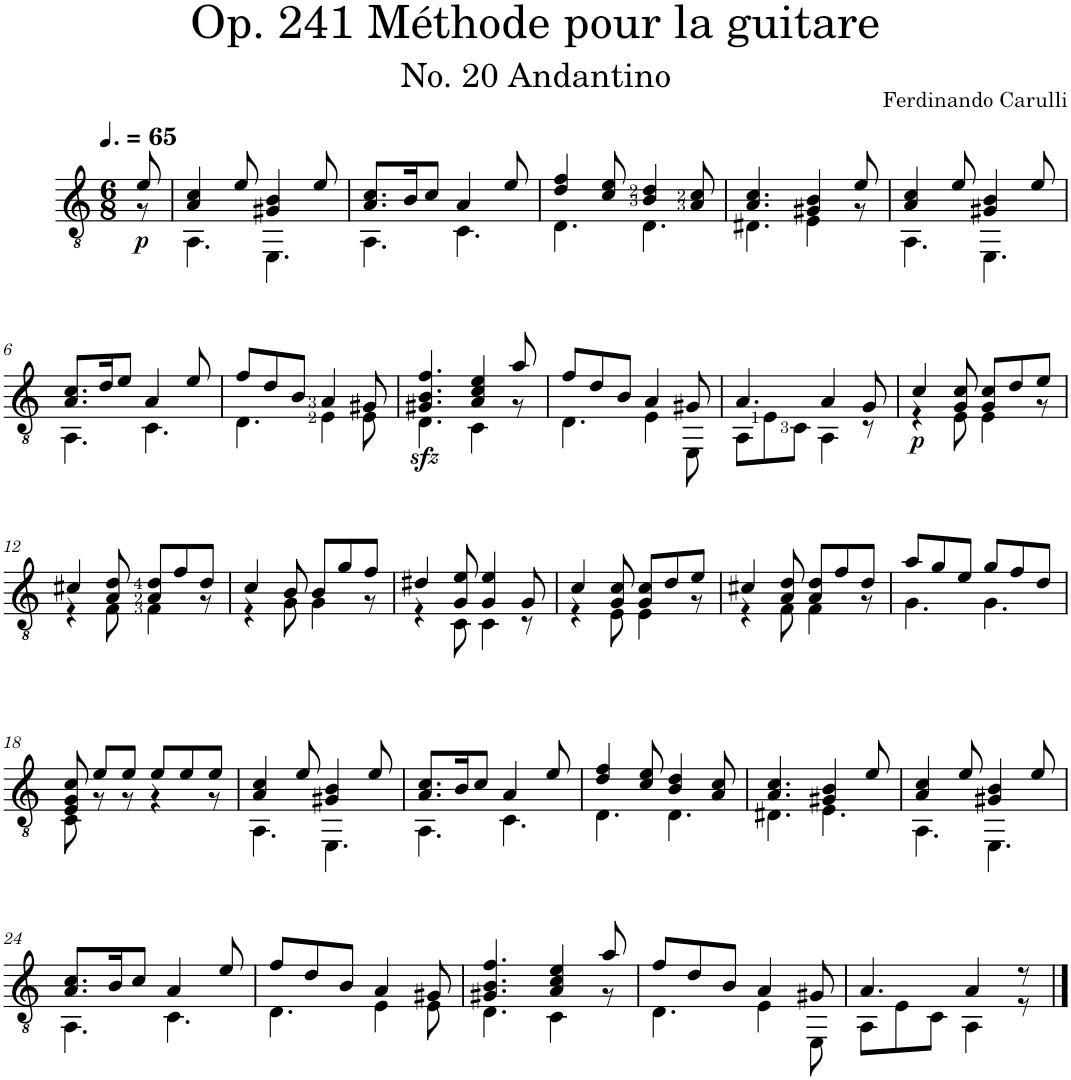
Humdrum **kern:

**kern	**dynam
*part1	*part1
*staff1	*staff1
*I"Classical Guitar	*
*clefGv2	*
*k[]	*
*a:	*
*M6/8	*
*MM98	*
=	=
*^	*
!	!	!LO:DY:b
8e/	8r	p
=1	=1	=1
4A/ 4c/	4.AA\	.
8e/	.	.
4G#X/ 4B/	4.EE\	.
8e/	.	.
=2	=2	=2
8.A/ 8.c/L	4.AA\	.
16B/K	.	.
8c/J	.	.
4A/	4.C\	.
8e/	.	.
=3	=3	=3
4d/ 4f/	4.D\	.
8c/ 8e/	.	.
4B/ 4d/	4.D\	.
8A/ 8c/	.	.
=4	=4	=4
4.A/ 4.c/	4.D#X\	.
4G#X/ 4B/	4E\	.
8e/	8r	.
=5	=5	=5
4A/ 4c/	4.AA\	.
8e/	.	.
4G#X/ 4B/	4.EE\	.
8e/	.	.
!!LO:LB:g=z	!!
=6	=6	=6
8.A/ 8.c/L	4.AA\	.
16d/K	.	.
8e/J	.	.
4A/	4.C\	.
8e/	.	.
=7	=7	=7
8f/L	4.D\	.
8d/	.	.
8B/J	.	.
4A/	4E\	.
8G#X/	8E\	.
=8	=8	=8
!	!	!LO:DY:b
4.G#X/ 4.B/ 4.f/	4.D\	sfz
4A/ 4c/ 4e/	4C\	.
8a/	8r	.
=9	=9	=9
8f/L	4.D\	.
8d/	.	.
8B/J	.	.
4A/	4E\	.
8G#X/	8EE\	.
=10	=10	=10
4.A/	8AA\L	.
.	8E\	.
.	8C\J	.
4A/	4AA\	.
8G/	8r	.
=11	=11	=11
*k[]	*	*
*C:	*	*
!	!	!LO:DY:b
4c/	4r	p
8G/ 8c/	8E\	.
8G/ 8c/L	4E\	.
8d/	.	.
8e/J	8r	.
!!LO:LB:g=z	!!
=12	=12	=12
4c#X/	4r	.
8A/ 8d/	8F\	.
8A/ 8d/L	4F\	.
8f/	.	.
8d/J	8r	.
=13	=13	=13
4c/	4r	.
8B/	8G\	.
8B/L	4G\	.
8g/	.	.
8f/J	8r	.
=14	=14	=14
4d#X/	4r	.
8G/ 8e/	8C\	.
4G/ 4e/	4C\	.
8G/	8r	.
=15	=15	=15
4c/	4r	.
8G/ 8c/	8E\	.
8G/ 8c/L	4E\	.
8d/	.	.
8e/J	8r	.
=16	=16	=16
4c#X/	4r	.
8A/ 8d/	8F\	.
8A/ 8d/L	4F\	.
8f/	.	.
8d/J	8r	.
=17	=17	=17
8a/L	4.G\	.
8g/	.	.
8e/J	.	.
8g/L	4.G\	.
8f/	.	.
8d/J	.	.
!!LO:LB:g=z	!!
=18	=18	=18
8E/ 8G/ 8c/	8C\	.
8e/L	8r	.
8e/J	8r	.
8e/L	4r	.
8e/	.	.
8e/J	8r	.
=19	=19	=19
*k[]	*	*
*a:	*	*
4A/ 4c/	4.AA\	.
8e/	.	.
4G#X/ 4B/	4.EE\	.
8e/	.	.
=20	=20	=20
8.A/ 8.c/L	4.AA\	.
16B/K	.	.
8c/J	.	.
4A/	4.C\	.
8e/	.	.
=21	=21	=21
4d/ 4f/	4.D\	.
8c/ 8e/	.	.
4B/ 4d/	4.D\	.
8A/ 8c/	.	.
=22	=22	=22
4.A/ 4.c/	4.D#X\	.
4G#X/ 4B/	4.E\	.
8e/	.	.
=23	=23	=23
4A/ 4c/	4.AA\	.
8e/	.	.
4G#X/ 4B/	4.EE\	.
8e/	.	.
!!LO:LB:g=z	!!
=24	=24	=24
8.A/ 8.c/L	4.AA\	.
16B/K	.	.
8c/J	.	.
4A/	4.C\	.
8e/	.	.
=25	=25	=25
8f/L	4.D\	.
8d/	.	.
8B/J	.	.
4A/	4E\	.
8G#X/	8E\	.
=26	=26	=26
4.G#X/ 4.B/ 4.f/	4.D\	.
4A/ 4c/ 4e/	4C\	.
8a/	8r	.
=27	=27	=27
8f/L	4.D\	.
8d/	.	.
8B/J	.	.
4A/	4E\	.
8G#X/	8EE\	.
=28	=28	=28
4.A/	8AA\L	.
.	8E\	.
.	8C\J	.
4A/	4AA\	.
8r	8r	.
*v	*v	*
==	==
*-	*-
